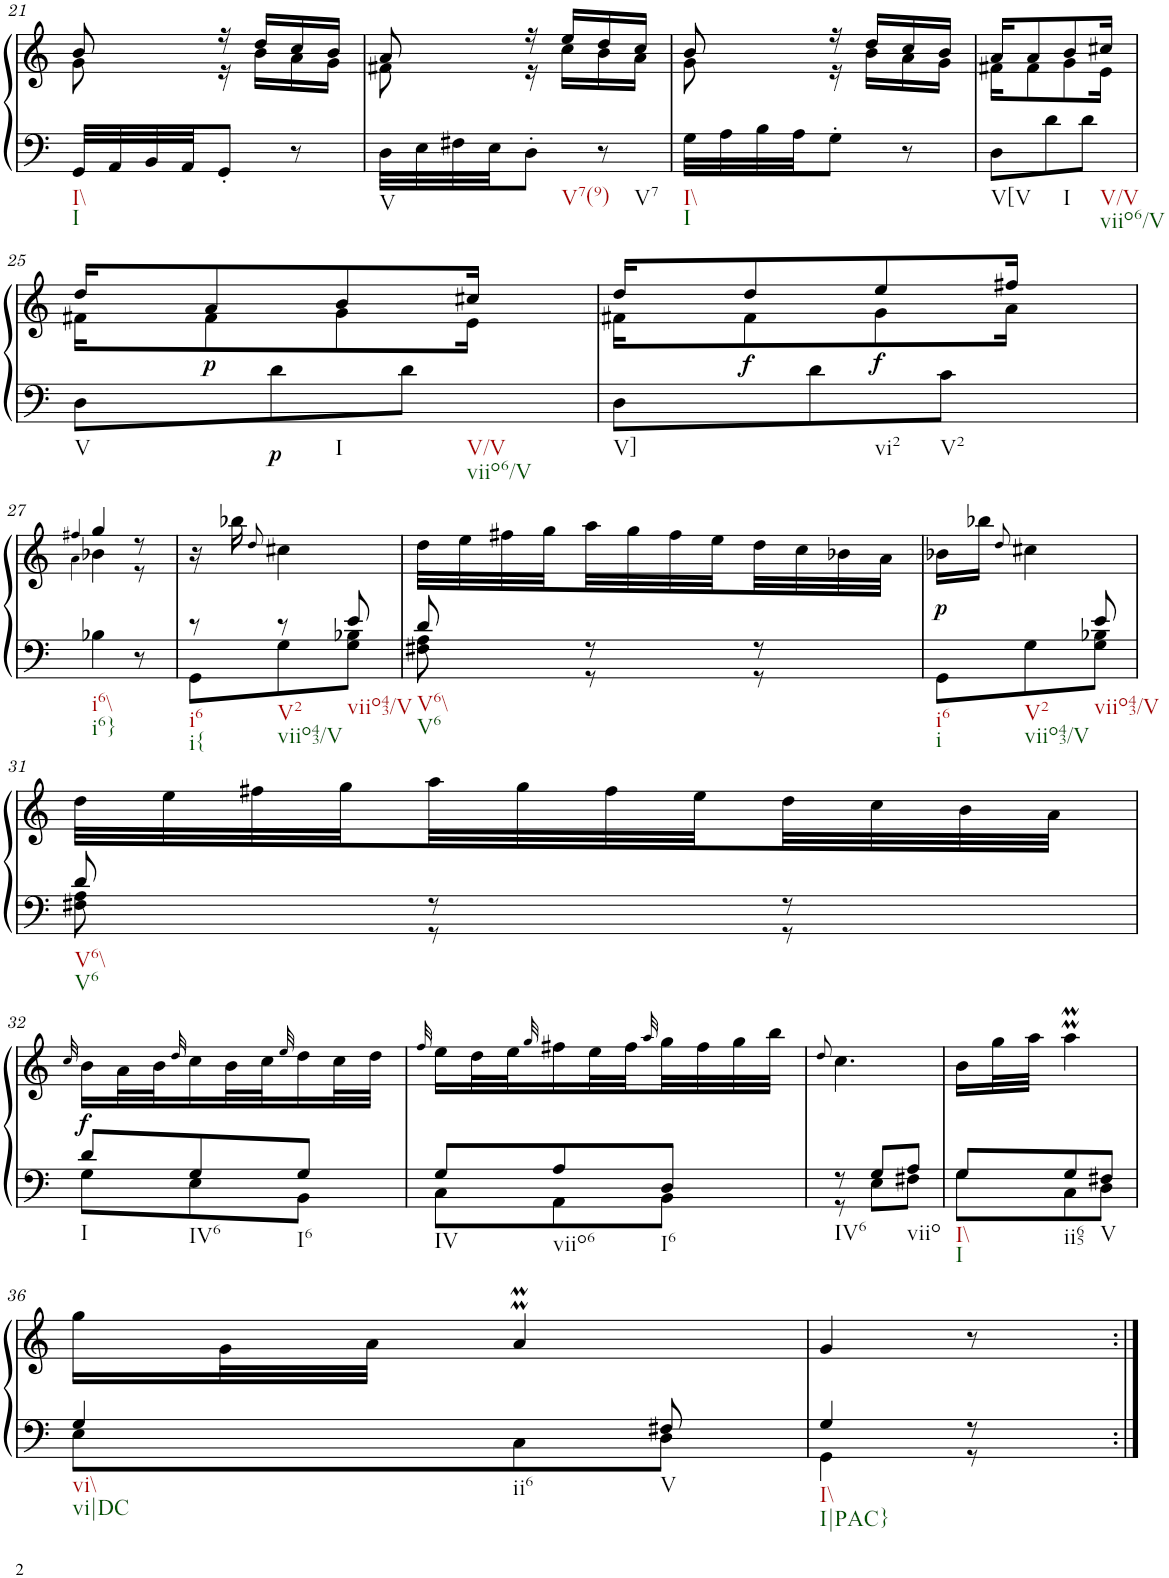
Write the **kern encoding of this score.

**kern	**kern	**dynam
*part1	*part1	*part1
*staff2	*staff1	*staff1/2
*I"unbenannt	*	*
!!LO:PB:g=z
*clefF4	*clefG2	*
*k[]	*k[]	*
*M3/8	*M3/8	*
=21	=21	=21
*	*^	*
!LO:TX:b:t=I\\	!	!	!
!LO:TX:b:t=I	!	!	!
32GG/LLL	8b/	8g\	.
32AA/	.	.	.
32BB/	.	.	.
32AA/JJ	.	.	.
8GG'/J	16r	16r	.
.	16dd/LL	16b\LL	.
8r	16cc/	16a\	.
.	16b/JJ	16g\JJ	.
=22	=22	=22	=22
!LO:TX:b:t=V	!	!	!
32D\LLL	8a/	8f#X\	.
32E\	.	.	.
32F#X\	.	.	.
32E\JJ	.	.	.
!LO:TX:b:t=V7(9)	!	!	!
8D'\J	16r	16r	.
.	16ee/LL	16cc\LL	.
!LO:TX:b:t=V7	!	!	!
8r	16dd/	16b\	.
.	16cc/JJ	16a\JJ	.
=23	=23	=23	=23
!LO:TX:b:t=I\\	!	!	!
!LO:TX:b:t=I	!	!	!
32G\LLL	8b/	8g\	.
32A\	.	.	.
32B\	.	.	.
32A\JJ	.	.	.
8G'\J	16r	16r	.
.	16dd/LL	16b\LL	.
8r	16cc/	16a\	.
.	16b/JJ	16g\JJ	.
=24	=24	=24	=24
!LO:TX:b:t=V[V	!	!	!
8D\L	16a/KL	16f#X\KL	.
.	8a/	8f#\	.
!LO:TX:b:t=I	!	!	!
8d\	.	.	.
.	8b/	8g\	.
!LO:TX:b:t=V/V	!	!	!
!LO:TX:b:t=viio6/V	!	!	!
8d\J	.	.	.
.	16cc#X/Jk	16e\Jk	.
!!LO:LB:g=z	!!
=25	=25	=25	=25
!LO:TX:b:t=V	!	!	!
8D\L	16dd/KL	16f#X\KL	.
!	!	!	!LO:DY:b
.	8a/	8f#\	p
!LO:TX:b:t=I	!	!	!
!	!	!	!LO:DY:b=2
8d\	.	.	p
.	8b/	8g\	.
!LO:TX:b:t=V/V	!	!	!
!LO:TX:b:t=viio6/V	!	!	!
8d\J	.	.	.
.	16cc#X/Jk	16e\Jk	.
=26	=26	=26	=26
!LO:TX:b:t=V]	!	!	!
8D\L	16dd/KL	16f#X\KL	.
!	!	!	!LO:DY:b
.	8dd/	8f#\	f
!LO:TX:b:t=vi2	!	!	!
8d\	.	.	.
!	!	!	!LO:DY:b
.	8ee/	8g\	f
!LO:TX:b:t=V2	!	!	!
8c\J	.	.	.
.	16ff#X/Jk	16a\Jk	.
!!LO:LB:g=z	!!
=27	=27	=27	=27
.	4qff#X/	4qa\	.
!LO:TX:b:t=i6\\	!	!	!
!LO:TX:b:t=i6}	!	!	!
4B-X\	4gg/	4b-X\	.
8r	8r	8r	.
=28	=28	=28	=28
*^	*	*	*
!LO:TX:b:t=i6	!	!	!	!
!LO:TX:b:t=i{	!	!	!	!
*	*	*v	*v	*
8r	8GG\L	16r	.
.	.	16bb-X\	.
.	.	8qdd/	.
!LO:TX:b:t=V2	!	!	!
!LO:TX:b:t=viio43/V	!	!	!
8r	8G\	4cc#X\	.
!LO:TX:b:t=viio43/V	!	!	!
8e/	8G\ 8B-X\J	.	.
=29	=29	=29	=29
!LO:TX:b:t=V6\\	!	!	!
!LO:TX:b:t=V6	!	!	!
8d/	8F#X\ 8A\	32dd\LLL	.
.	.	32ee\	.
.	.	32ff#X\	.
.	.	32gg\	.
8r	8r	32aa\	.
.	.	32gg\	.
.	.	32ff#\	.
.	.	32ee\	.
8r	8r	32dd\	.
.	.	32cc\	.
.	.	32b-X\	.
.	.	32a\JJJ	.
=30	=30	=30	=30
!LO:TX:b:t=i6	!	!	!
!LO:TX:b:t=i	!	!	!
!LO:TX:b:t=V2	!	!	!
!LO:TX:b:t=viio43/V	!	!	!
!	!	!	!LO:DY:b
4ryy	8GG\L	16b-X\LL	p
.	.	16bb-X\JJ	.
.	.	8qdd/	.
.	8G\	4cc#X\	.
!LO:TX:b:t=viio43/V	!	!	!
8e/	8G\ 8B-X\J	.	.
!!LO:LB:g=z
=31	=31	=31	=31
!LO:TX:b:t=V6\\	!	!	!
!LO:TX:b:t=V6	!	!	!
8d/	8F#X\ 8A\	32dd\LLL	.
.	.	32ee\	.
.	.	32ff#X\	.
.	.	32gg\	.
8r	8r	32aa\	.
.	.	32gg\	.
.	.	32ff#\	.
.	.	32ee\	.
8r	8r	32dd\	.
.	.	32cc\	.
.	.	32b\	.
.	.	32a\JJJ	.
!!LO:LB:g=z
=32	=32	=32	=32
.	.	32qcc/	.
!LO:TX:b:t=I	!	!	!
!	!	!	!LO:DY:b
8d/L	8G\L	16b\LL	f
.	.	32a\L	.
.	.	32b\J	.
.	.	32qdd/	.
!LO:TX:b:t=IV6	!	!	!
8G/	8E\	16cc\	.
.	.	32b\L	.
.	.	32cc\J	.
.	.	32qee/	.
!LO:TX:b:t=I6	!	!	!
8G/J	8BB\J	16dd\	.
.	.	32cc\L	.
.	.	32dd\JJJ	.
=33	=33	=33	=33
.	.	32qff/	.
!LO:TX:b:t=IV	!	!	!
8G/L	8C\L	16ee\LL	.
.	.	32dd\L	.
.	.	32ee\J	.
.	.	32qgg/	.
!LO:TX:b:t=viio6	!	!	!
8A/	8AA\	16ff#X\	.
.	.	32ee\L	.
.	.	32ff#\	.
.	.	32qaa/	.
!LO:TX:b:t=I6	!	!	!
8D/J	8BB\J	32gg\	.
.	.	32ff#\	.
.	.	32gg\	.
.	.	32bb\JJJ	.
=34	=34	=34	=34
.	.	8qdd/	.
!LO:TX:b:t=IV6	!	!	!
8r	8r	4.cc\	.
8G/L	8E\L	.	.
!LO:TX:b:t=viio	!	!	!
8A/J	8F#X\J	.	.
=35	=35	=35	=35
!LO:TX:b:t=I\\	!	!	!
!LO:TX:b:t=I	!	!	!
8G/L	8G\L	16b\LL	.
.	.	32gg\L	.
.	.	32aa\JJJ	.
!LO:TX:b:t=ii65	!	!	!
8G/	8C\	4aaMM\	.
!LO:TX:b:t=V	!	!	!
8F#X/J	8D\J	.	.
!!LO:LB:g=z
=36	=36	=36	=36
!LO:TX:b:t=vi\\	!	!	!
!LO:TX:b:t=vi|DC	!	!	!
!LO:TX:b:t=ii6	!	!	!
4G/	8E\L	16gg\LL	.
.	.	32g\L	.
.	.	32a\JJJ	.
.	8C\	4aMM/	.
!LO:TX:b:t=V	!	!	!
8F#X/	8D\J	.	.
=37	=37	=37	=37
!LO:TX:b:t=I\\	!	!	!
!LO:TX:b:t=I|PAC}	!	!	!
4G/	4GG\	4g/	.
8r	8r	8r	.
*v	*v	*	*
=:|!	=:|!	=:|!
*-	*-	*-
